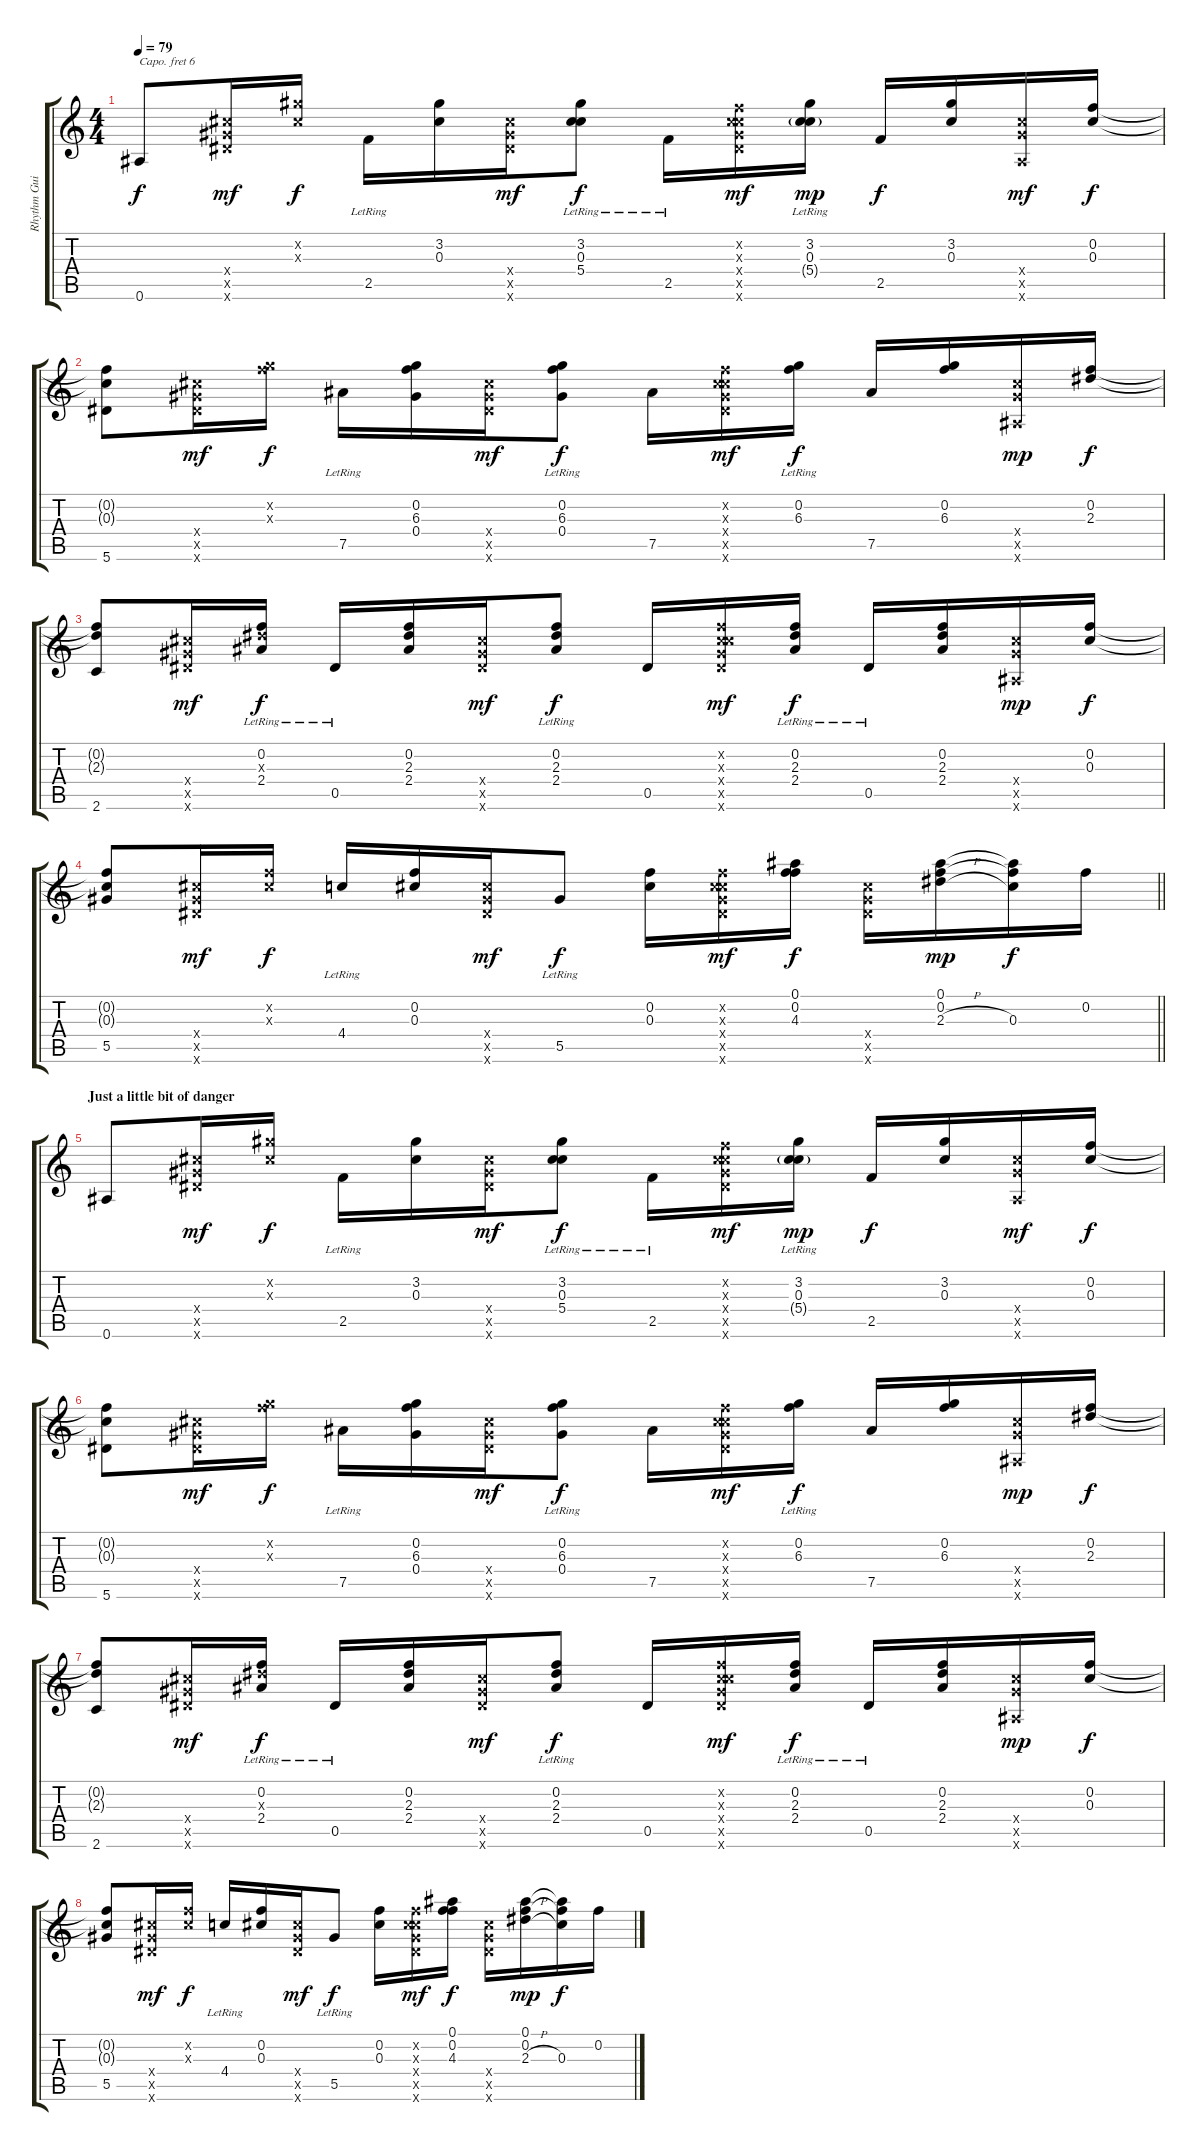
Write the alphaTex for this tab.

\track ("Rhythm Guitar (Eirik)" "Rhythm Gui") {instrument acousticguitarnylon}
\staff {score tabs}
\capo 6
\tuning (E4 B3 G3 D3 A2 E2) {hide}
\ts (4 4)
\tempo 79
\clef g2
\ks c
0.6.8{dy f} (5.4{x} 5.5{x} 5.6{x}).16{dy mf} (3.2{x} 0.3{x}).16{dy f} 2.5{lr}.16 (3.2 0.3).16 (5.4{x} 5.5{x} 5.6{x}).16{dy mf} (3.2{lr} 0.3 5.4{lr}).8{dy f} 2.5{lr}.16 (0.2{x} 0.3{x} 5.4{x} 5.5{x} 5.6{x}).16{dy mf} (3.2{lr} 0.3{lr} 5.4{g}).16{dy mp} 2.5.16{dy f} (3.2 0.3).16 (5.4{x} 5.5{x} 0.6{x}).16{dy mf} (0.2 0.3).16{dy f} |
(0.2{t} 0.3{t} 5.6).8 (5.4{x} 5.5{x} 5.6{x}).16{dy mf} (0.2{x} 6.3{x}).16{dy f} 7.5{lr}.16 (0.2 6.3 0.4).16 (5.4{x} 5.5{x} 5.6{x}).16{dy mf} (0.2{lr} 6.3{lr} 0.4{lr}).8{dy f} 7.5.16 (0.2{x} 0.3{x} 5.4{x} 5.5{x} 5.6{x}).16{dy mf} (0.2{lr} 6.3{lr}).16{dy f} 7.5.16 (0.2 6.3).16 (5.4{x} 5.5{x} 0.6{x}).16{dy mp} (0.2 2.3).16{dy f} |
(0.2{t} 2.3{t} 2.6).8 (5.4{x} 5.5{x} 5.6{x}).16{dy mf} (0.2 2.3{x} 2.4{lr}).16{dy f} 0.5{lr}.16 (0.2 2.3 2.4).16 (5.4{x} 5.5{x} 5.6{x}).16{dy mf} (0.2{lr} 2.3{lr} 2.4).8{dy f} 0.5.16 (0.2{x} 0.3{x} 5.4{x} 5.5{x} 5.6{x}).16{dy mf} (0.2{lr} 2.3{lr} 2.4).16{dy f} 0.5{lr}.16 (0.2 2.3 2.4).16 (5.4{x} 5.5{x} 0.6{x}).16{dy mp} (0.2 0.3).16{dy f} |
\barLineRight lightlight
(0.2{t} 0.3{t} 5.5).8 (5.4{x} 5.5{x} 5.6{x}).16{dy mf} (0.2{x} 0.3{x}).16{dy f} 4.4{lr}.16 (0.2 0.3).16 (5.4{x} 5.5{x} 5.6{x}).16{dy mf} 5.5{lr}.8{dy f} (0.2 0.3).16 (0.2{x} 0.3{x} 5.4{x} 5.5{x} 5.6{x}).16{dy mf} (0.1 0.2 4.3).16{dy f} (5.4{x} 5.5{x} 5.6{x}).16 (0.1 0.2 2.3{h}).16{dy mp} (0.1{t} 0.2{t} 0.3).16{dy f} 0.2.16 |
\section ("" "Just a little bit of danger")
0.6.8 (5.4{x} 5.5{x} 5.6{x}).16{dy mf} (3.2{x} 0.3{x}).16{dy f} 2.5{lr}.16 (3.2 0.3).16 (5.4{x} 5.5{x} 5.6{x}).16{dy mf} (3.2{lr} 0.3 5.4{lr}).8{dy f} 2.5{lr}.16 (0.2{x} 0.3{x} 5.4{x} 5.5{x} 5.6{x}).16{dy mf} (3.2{lr} 0.3{lr} 5.4{g}).16{dy mp} 2.5.16{dy f} (3.2 0.3).16 (5.4{x} 5.5{x} 0.6{x}).16{dy mf} (0.2 0.3).16{dy f} |
(0.2{t} 0.3{t} 5.6).8 (5.4{x} 5.5{x} 5.6{x}).16{dy mf} (0.2{x} 6.3{x}).16{dy f} 7.5{lr}.16 (0.2 6.3 0.4).16 (5.4{x} 5.5{x} 5.6{x}).16{dy mf} (0.2{lr} 6.3{lr} 0.4{lr}).8{dy f} 7.5.16 (0.2{x} 0.3{x} 5.4{x} 5.5{x} 5.6{x}).16{dy mf} (0.2{lr} 6.3{lr}).16{dy f} 7.5.16 (0.2 6.3).16 (5.4{x} 5.5{x} 0.6{x}).16{dy mp} (0.2 2.3).16{dy f} |
(0.2{t} 2.3{t} 2.6).8 (5.4{x} 5.5{x} 5.6{x}).16{dy mf} (0.2 2.3{x} 2.4{lr}).16{dy f} 0.5{lr}.16 (0.2 2.3 2.4).16 (5.4{x} 5.5{x} 5.6{x}).16{dy mf} (0.2{lr} 2.3{lr} 2.4).8{dy f} 0.5.16 (0.2{x} 0.3{x} 5.4{x} 5.5{x} 5.6{x}).16{dy mf} (0.2{lr} 2.3{lr} 2.4).16{dy f} 0.5{lr}.16 (0.2 2.3 2.4).16 (5.4{x} 5.5{x} 0.6{x}).16{dy mp} (0.2 0.3).16{dy f} |
(0.2{t} 0.3{t} 5.5).8 (5.4{x} 5.5{x} 5.6{x}).16{dy mf} (0.2{x} 0.3{x}).16{dy f} 4.4{lr}.16 (0.2 0.3).16 (5.4{x} 5.5{x} 5.6{x}).16{dy mf} 5.5{lr}.8{dy f} (0.2 0.3).16 (0.2{x} 0.3{x} 5.4{x} 5.5{x} 5.6{x}).16{dy mf} (0.1 0.2 4.3).16{dy f} (5.4{x} 5.5{x} 5.6{x}).16 (0.1 0.2 2.3{h}).16{dy mp} (0.1{t} 0.2{t} 0.3).16{dy f} 0.2.16
